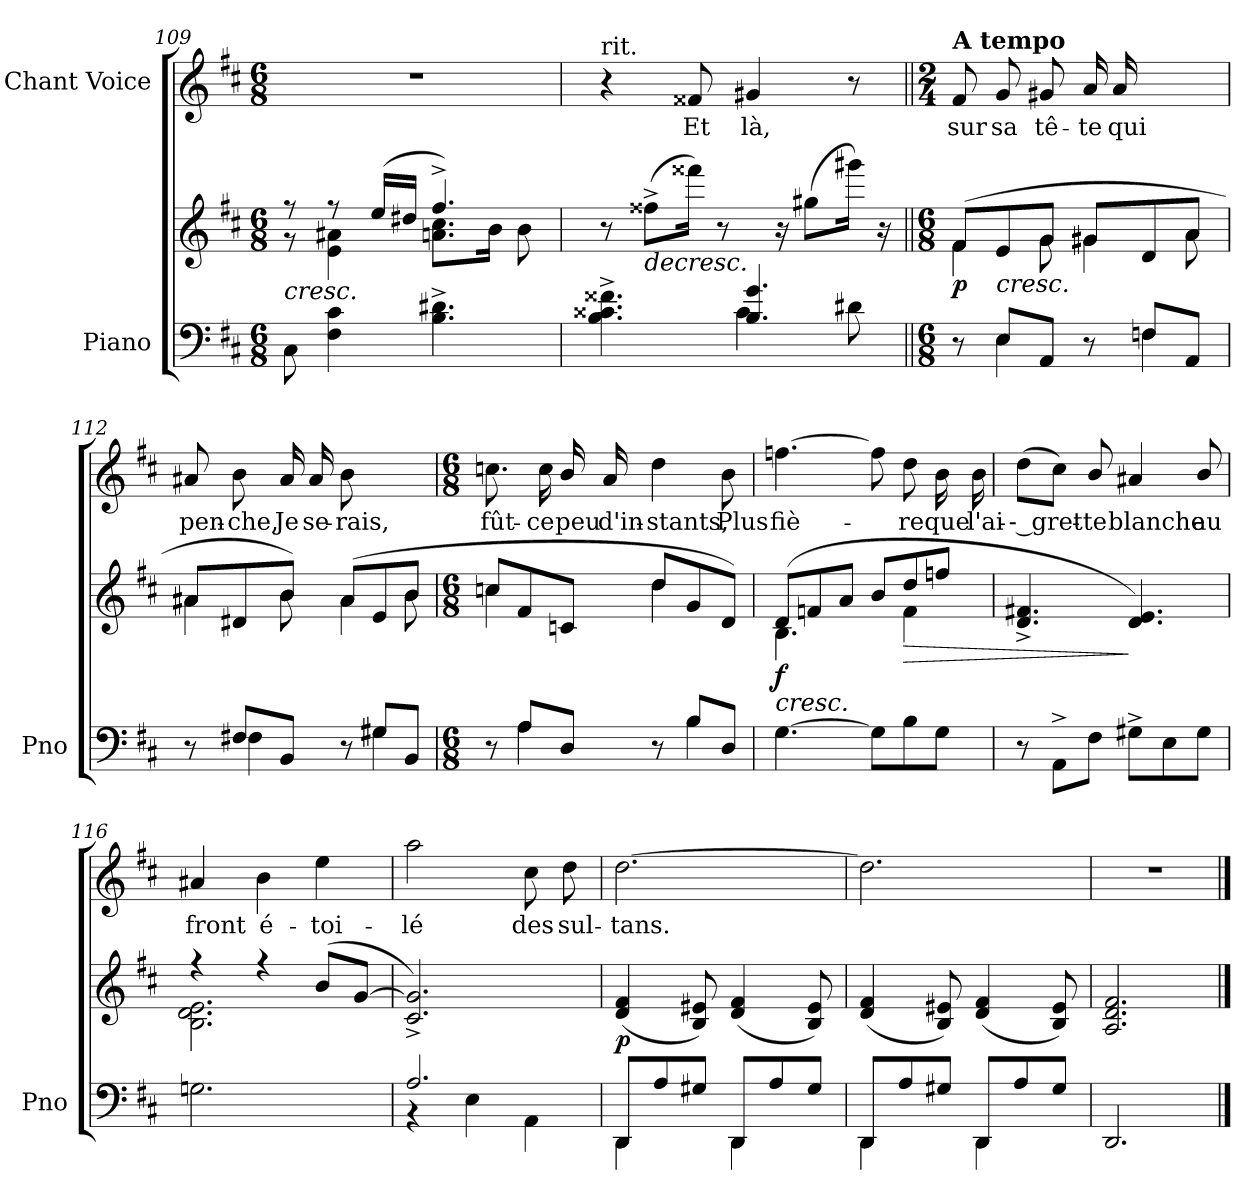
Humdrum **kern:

**kern	**kern	**dynam	**kern	**text
*part2	*part2	*part2	*part1	*part1
*staff3	*staff2	*staff2/3	*staff1	*staff1
*I"Piano	*	*	*I"Chant Voice	*
*I'Pno	*	*	*	*
*clefF4	*clefG2	*	*clefG2	*
*k[f#c#]	*k[f#c#]	*	*k[f#c#]	*
*M6/8	*M6/8	*	*M6/8	*
=109	=109	=109	=109	=109
!	!	!LO:HP:b	!	!
*	*^	*	*	*
8C#\	8r	8r	<	2.r	.
4F#\ 4c#\	8r	4e\ 4a#X\	.	.	.
.	(16ee/LL	.	.	.	.
.	16dd#X/JJ	.	.	.	.
4.B\^ 4.d#X\^	4.ff#^/)	8.an\ 8.cc#\L	.	.	.
.	.	16b\Jk	.	.	.
.	.	8b\	.	.	.
=110	=110	=110	=110	=110	=110
*^	*	*	*	*	*
!	!	!	!	!	!LO:TX:a:t=rit.	!
!	!	!LO:TX:a:t=rit.	!	!	!	!
*	*	*v	*v	*	*	*
4ryy	4.B\^> 4.c##X\^> 4.f##X\^>	8r	.	4r	.
!	!	!	!LO:HP:b	!	!
.	.	(8ff##X^\L	>	.	.
8ryy	.	16fff##X\Jk)	.	8f##X/	Et
.	.	8r	.	.	.
4.B/ 4.g/	4c##\	.	.	4g#X/	là,
.	.	16r	.	.	.
.	.	(8gg#X\L	.	.	.
.	8d#X\	16ggg#X\Jk)	.	8r	.
.	.	16r	.	.	.
*v	*v	*	*	*	*
.	.	[	.	.
=111||	=111||	=111||	=111||	=111||
*M6/8	*M6/8	*	*M2/4	*
*^	*^	*	*	*
!	!	!	!	!	!LO:TX:a:B:t=A tempo	!
!	!	!	!	!LO:DY:b	!	!
8r	8ryy	(8f#/L	4f#\	p	8f#/	sur
!	!	!LO:TX:b:i:t=cresc.	!	!	!	!
8E/L	4E\	8e/	.	.	8g/	sa
8AA/J	.	8g/J	8g\	.	8g#X/	tê-
8r	8ryy	8g#X/L	4g#\	.	16a/	-te
.	.	.	.	.	16a/	qui
8Fn/L	4F\	8d/	.	.	4ryy	.
8AA/J	.	8a/J	8a\	.	.	.
=112	=112	=112	=112	=112	=112	=112
8r	8ryy	8a#X/L	4a#\	.	8a#X/	pen-
8F#X/L	4F#\	8d#X/	.	.	8b\	-che,
8BB/J	.	8b/J)	8b\	.	16a#/	Je
.	.	.	.	.	16a#/	se-
8r	8ryy	(8a#/L	4a#\	.	8b\	-rais,
8G#X/L	4G#\	8e/	.	.	4ryy	.
8BB/J	.	8b/J	8b\	.	.	.
=113	=113	=113	=113	=113	=113	=113
*M6/8	*	*M6/8	*	*	*M6/8	*
8r	8ryy	8ccn/L	4cc\	.	8.ccn\	fût-
8A/L	4A\	8f#/	.	.	.	.
.	.	.	.	.	16cc\	-ce
8D/J	.	8cn/J	8ryy	.	16b/	peu
.	.	.	.	.	16a/	d'in-
8r	8ryy	8dd/L	4dd\	.	4dd\	-stants,
8B/L	4B\	8g/	.	.	.	.
8D/J	.	8d/J)	8ryy	.	8b\	Plus
*v	*v	*	*	*	*	*
=114	=114	=114	=114	=114	=114
!	!	!	!LO:HP:b	!	!
!	!	!	!LO:DY:n=1:b	!	!
[4.G\	(8d/L	4.B\	< f	[4.ffn\	fiè-
.	8fn/	.	.	.	.
.	8a/J	.	.	.	.
8G\L]	8b/L	8ryy	.	8ff\]	.
!	!	!	!LO:HP:n=1:b	!	!
8B\	8dd/	4f\	] >	8dd\	-re
8G\J	8ffn/J	.	.	16b\	que
.	.	.	.	16b\	l'ai-
*	*v	*v	*	*	*
.	.	[	.	.
=115	=115	=115	=115	=115
8r	4.d/^ 4.f#X/^	.	(8dd\L	-- gret-
8AA^\L	.	.	8cc#\J)	.
8F#\J	.	.	8b/	-te
8G#X^\L	4.d/ 4.e/)	]	4a#X/	blanche
8E\	.	.	.	.
8G#\J	.	.	8b/	au
=116	=116	=116	=116	=116
*	*^	*	*	*
2.Gn\	4r	2.B\ 2.d\ 2.e\	.	4a#X/	front
.	4r	.	.	4b\	é-
.	(8b/L	.	.	4ee\	-toi-
.	[8g/J	.	.	.	.
*	*v	*v	*	*	*
=117	=117	=117	=117	=117
*^	*	*	*	*
2.A/	4r	2.c#/^ 2.g/]^)	.	2aa\	-lé
.	4E\	.	.	.	.
.	4AA\	.	.	8cc#\	des
.	.	.	.	8dd\	sul-
=118	=118	=118	=118	=118	=118
!	!	!	!LO:DY:b	!	!
8DD/L	4DD\	(>4d/ 4f#/	p	[2.dd\	-tans.
8A/	.	.	.	.	.
8G#X/J	8ryy	8B/ 8e#X/)	.	.	.
8DD/L	4DD\	(>4d/ 4f#/	.	.	.
8A/	.	.	.	.	.
8G#/J	8ryy	8B/ 8e#/)	.	.	.
=119	=119	=119	=119	=119	=119
8DD/L	4DD\	(>4d/ 4f#/	.	2.dd\]	.
8A/	.	.	.	.	.
8G#X/J	8ryy	8B/ 8e#X/)	.	.	.
8DD/L	4DD\	(>4d/ 4f#/	.	.	.
8A/	.	.	.	.	.
8G#/J	8ryy	8B/ 8e#/)	.	.	.
*v	*v	*	*	*	*
=120	=120	=120	=120	=120
2.DD:/	2.A/ 2.d/ 2.f#/	.	2.r	.
==	==	==	==	==
*-	*-	*-	*-	*-
